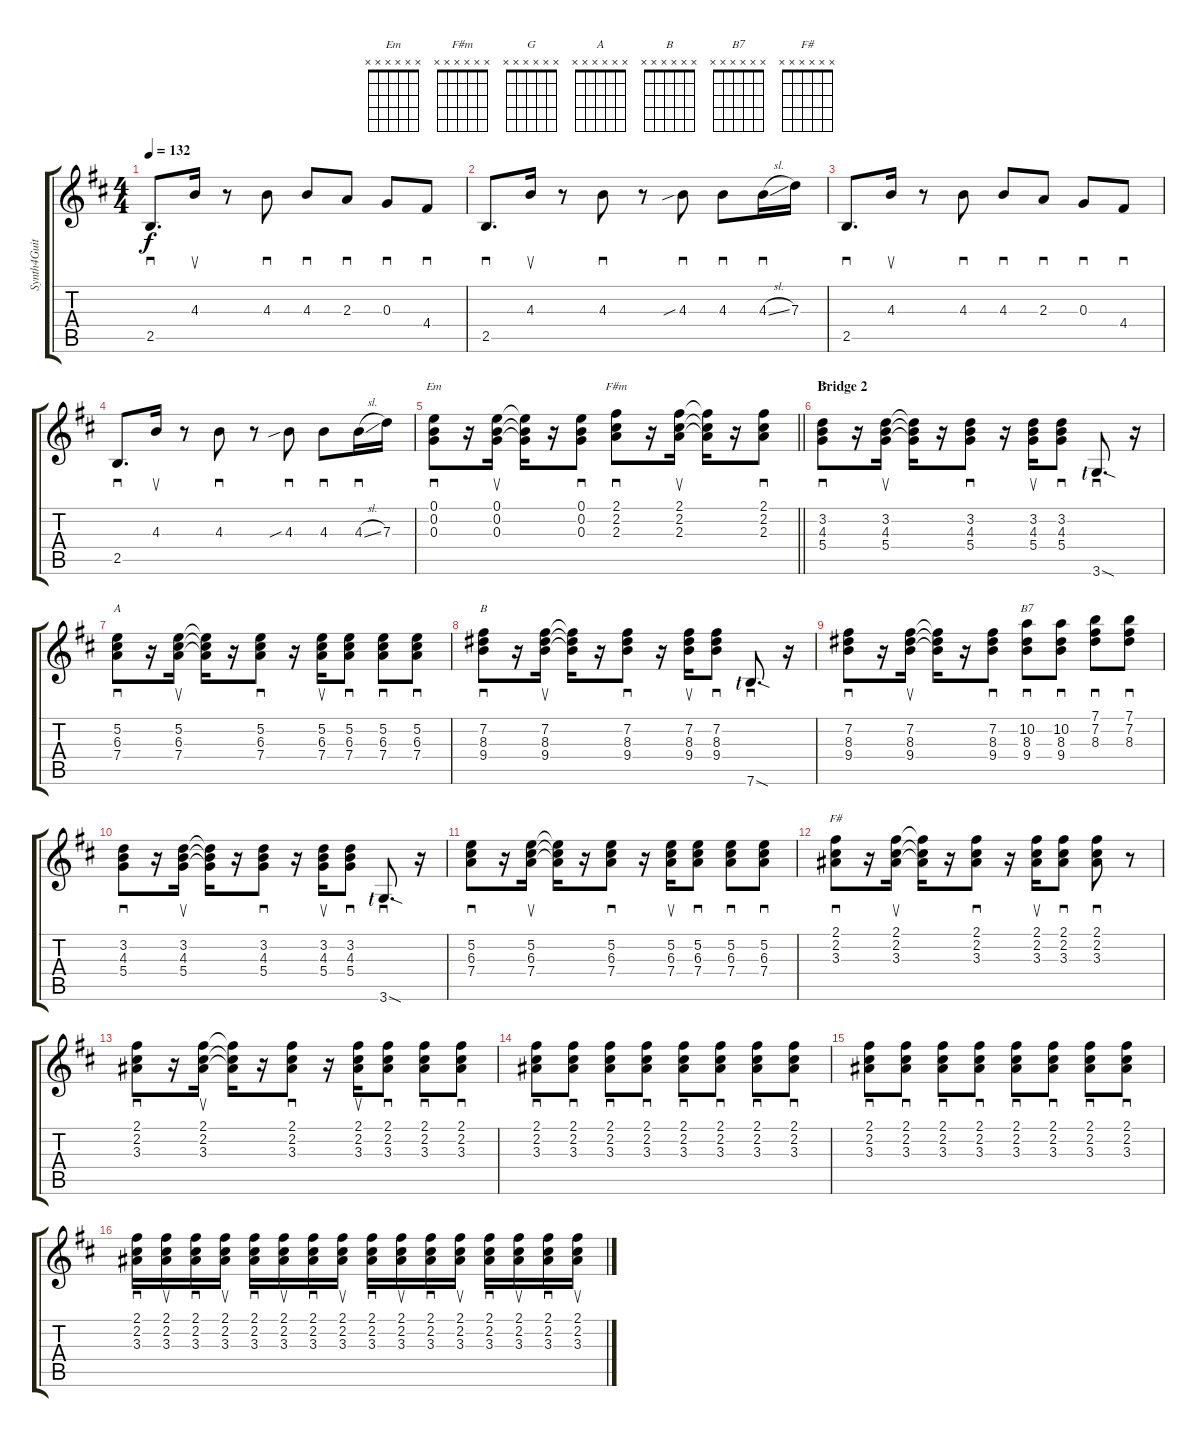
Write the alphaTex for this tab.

\track ("Synth4Guitar" "Synth4Guit") {instrument synthbass1}
\staff {score tabs}
\tuning (E4 B3 G3 D3 A2 E2) {hide}
\chord ("Em" x x x x x x)
\chord ("F#m" x x x x x x)
\chord ("G" x x x x x x)
\chord ("A" x x x x x x)
\chord ("B" x x x x x x)
\chord ("B7" x x x x x x)
\chord ("F#" x x x x x x)
\ts (4 4)
\tempo 132
\clef g2
\ks d
2.5.8{d sd dy f} 4.3.16{su} r.8 4.3.8{sd} 4.3.8{sd} 2.3.8{sd} 0.3.8{sd} 4.4.8{sd} |
2.5.8{d sd} 4.3.16{su} r.8 4.3.8{sd} r.8 4.3{sib}.8{sd} 4.3.8{sd} 4.3{sl}.16{sd} 7.3.16 |
2.5.8{d sd} 4.3.16{su} r.8 4.3.8{sd} 4.3.8{sd} 2.3.8{sd} 0.3.8{sd} 4.4.8{sd} |
2.5.8{d sd} 4.3.16{su} r.8 4.3.8{sd} r.8 4.3{sib}.8{sd} 4.3.8{sd} 4.3{sl}.16{sd} 7.3.16 |
\barLineRight lightlight
(0.1 0.2 0.3).8{sd ch "Em" instrument lead2sawtooth} r.16 (0.1 0.2 0.3).16{su} (0.1{t} 0.2{t} 0.3{t}).16 r.16 (0.1 0.2 0.3).8{sd} (2.1 2.2 2.3).8{sd ch "F#m"} r.16 (2.1 2.2 2.3).16{su} (2.1{t} 2.2{t} 2.3{t}).16 r.16 (2.1 2.2 2.3).8{sd} |
\section ("" "Bridge 2")
(3.2 4.3 5.4).8{sd ch "G" instrument lead2sawtooth} r.16 (3.2 4.3 5.4).16{su} (3.2{t} 4.3{t} 5.4{t}).16 r.16 (3.2 4.3 5.4).8{sd} r.16 (3.2 4.3 5.4).16{su} (3.2 4.3 5.4).8{sd} 3.6{sod lf 1}.8{d sd} r.16 |
(5.2 6.3 7.4).8{sd ch "A"} r.16 (5.2 6.3 7.4).16{su} (5.2{t} 6.3{t} 7.4{t}).16 r.16 (5.2 6.3 7.4).8{sd} r.16 (5.2 6.3 7.4).16{su} (5.2 6.3 7.4).8{sd} (5.2 6.3 7.4).8{sd} (5.2 6.3 7.4).8{sd} |
(7.2 8.3 9.4).8{sd ch "B"} r.16 (7.2 8.3 9.4).16{su} (7.2{t} 8.3{t} 9.4{t}).16 r.16 (7.2 8.3 9.4).8{sd} r.16 (7.2 8.3 9.4).16{su} (7.2 8.3 9.4).8{sd} 7.6{sod lf 1}.8{d sd} r.16 |
(7.2 8.3 9.4).8{sd} r.16 (7.2 8.3 9.4).16{su} (7.2{t} 8.3{t} 9.4{t}).16 r.16 (7.2 8.3 9.4).8{sd} (10.2 8.3 9.4).8{sd ch "B7"} (10.2 8.3 9.4).8{sd} (7.1 7.2 8.3).8{sd} (7.1 7.2 8.3).8{sd} |
(3.2 4.3 5.4).8{sd} r.16 (3.2 4.3 5.4).16{su} (3.2{t} 4.3{t} 5.4{t}).16 r.16 (3.2 4.3 5.4).8{sd} r.16 (3.2 4.3 5.4).16{su} (3.2 4.3 5.4).8{sd} 3.6{sod lf 1}.8{d sd} r.16 |
(5.2 6.3 7.4).8{sd} r.16 (5.2 6.3 7.4).16{su} (5.2{t} 6.3{t} 7.4{t}).16 r.16 (5.2 6.3 7.4).8{sd} r.16 (5.2 6.3 7.4).16{su} (5.2 6.3 7.4).8{sd} (5.2 6.3 7.4).8{sd} (5.2 6.3 7.4).8{sd} |
(2.1 2.2 3.3).8{sd ch "F#"} r.16 (2.1 2.2 3.3).16{su} (2.1{t} 2.2{t} 3.3{t}).16 r.16 (2.1 2.2 3.3).8{sd} r.16 (2.1 2.2 3.3).16{su} (2.1 2.2 3.3).8{sd} (2.1 2.2 3.3).8{sd} r.8 |
(2.1 2.2 3.3).8{sd} r.16 (2.1 2.2 3.3).16{su} (2.1{t} 2.2{t} 3.3{t}).16 r.16 (2.1 2.2 3.3).8{sd} r.16 (2.1 2.2 3.3).16{su} (2.1 2.2 3.3).8{sd} (2.1 2.2 3.3).8{sd} (2.1 2.2 3.3).8{sd} |
(2.1 2.2 3.3).8{sd} (2.1 2.2 3.3).8{sd} (2.1 2.2 3.3).8{sd} (2.1 2.2 3.3).8{sd} (2.1 2.2 3.3).8{sd} (2.1 2.2 3.3).8{sd} (2.1 2.2 3.3).8{sd} (2.1 2.2 3.3).8{sd} |
(2.1 2.2 3.3).8{sd} (2.1 2.2 3.3).8{sd} (2.1 2.2 3.3).8{sd} (2.1 2.2 3.3).8{sd} (2.1 2.2 3.3).8{sd} (2.1 2.2 3.3).8{sd} (2.1 2.2 3.3).8{sd} (2.1 2.2 3.3).8{sd} |
(2.1 2.2 3.3).16{sd} (2.1 2.2 3.3).16{su} (2.1 2.2 3.3).16{sd} (2.1 2.2 3.3).16{su} (2.1 2.2 3.3).16{sd} (2.1 2.2 3.3).16{su} (2.1 2.2 3.3).16{sd} (2.1 2.2 3.3).16{su} (2.1 2.2 3.3).16{sd} (2.1 2.2 3.3).16{su} (2.1 2.2 3.3).16{sd} (2.1 2.2 3.3).16{su} (2.1 2.2 3.3).16{sd} (2.1 2.2 3.3).16{su} (2.1 2.2 3.3).16{sd} (2.1 2.2 3.3).16{su}
